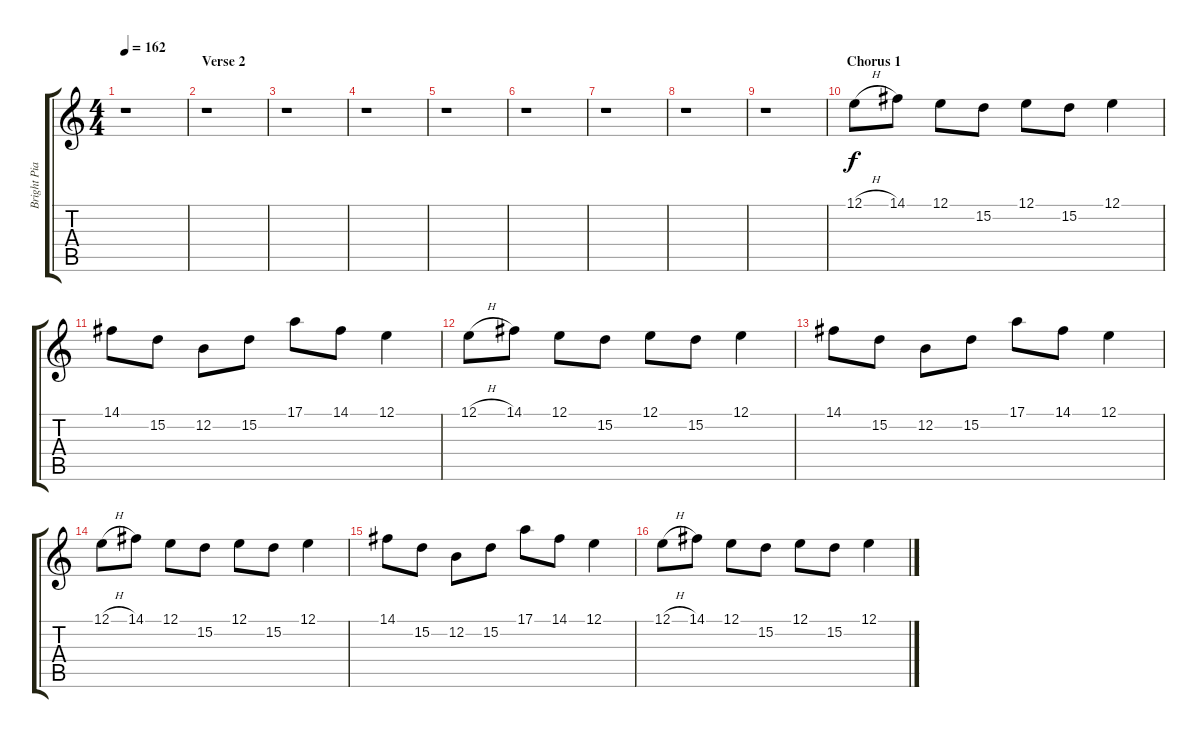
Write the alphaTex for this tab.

\track ("Bright Piano" "Bright Pia") {instrument brightacousticpiano}
\staff {score tabs}
\tuning (E4 B3 G3 D3 A2 D2) {hide}
\ts (4 4)
\tempo 162
\clef g2
\ks c
r.1{dy f} |
\section ("" "Verse 2")
r.1 |
r.1 |
r.1 |
r.1 |
r.1 |
r.1 |
r.1 |
r.1 |
\section ("" "Chorus 1")
12.1{h}.8 14.1.8 12.1.8 15.2.8 12.1.8 15.2.8 12.1.4 |
14.1.8 15.2.8 12.2.8 15.2.8 17.1.8 14.1.8 12.1.4 |
12.1{h}.8 14.1.8 12.1.8 15.2.8 12.1.8 15.2.8 12.1.4 |
14.1.8 15.2.8 12.2.8 15.2.8 17.1.8 14.1.8 12.1.4 |
12.1{h}.8 14.1.8 12.1.8 15.2.8 12.1.8 15.2.8 12.1.4 |
14.1.8 15.2.8 12.2.8 15.2.8 17.1.8 14.1.8 12.1.4 |
12.1{h}.8 14.1.8 12.1.8 15.2.8 12.1.8 15.2.8 12.1.4
